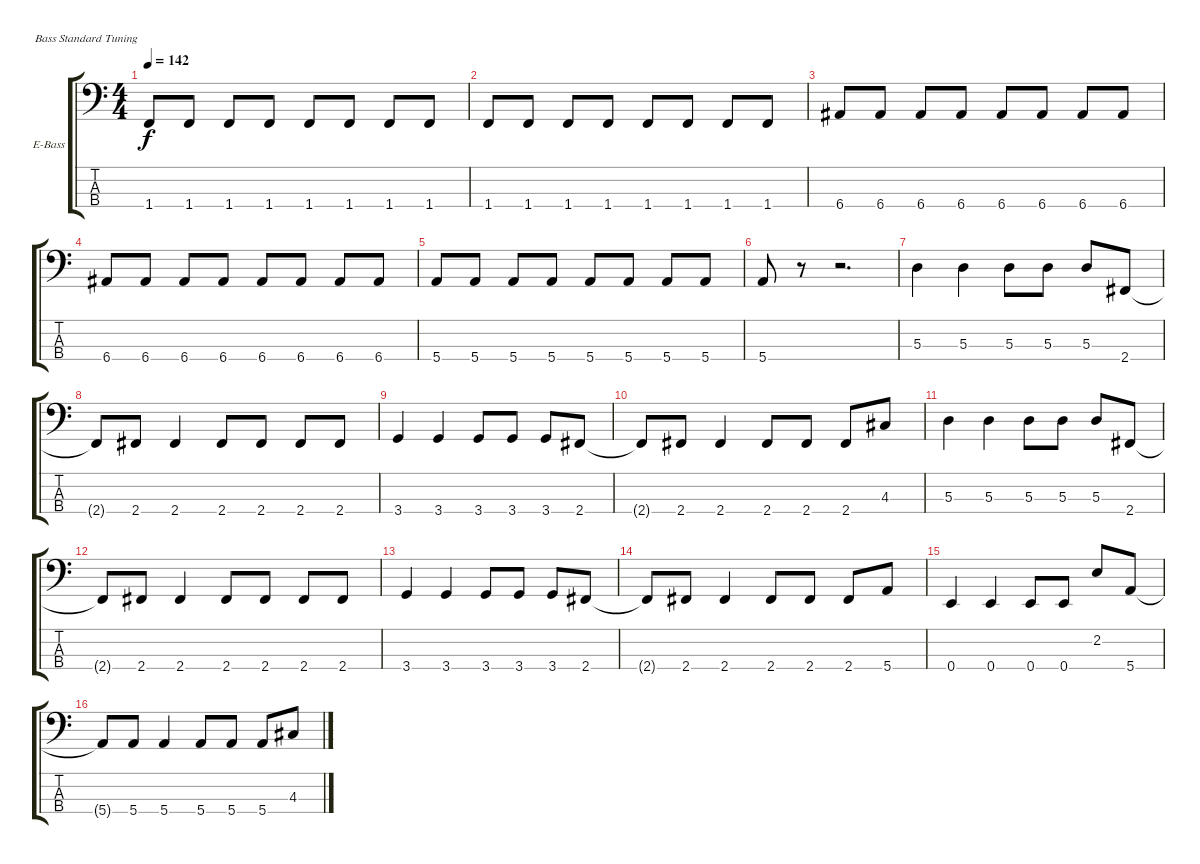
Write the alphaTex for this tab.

\bracketExtendMode groupsimilarinstruments
\firstSystemTrackNameOrientation horizontal
\otherSystemsTrackNameOrientation horizontal
\track ("Bass" "E-Bass") {instrument electricbassfinger}
\staff {score tabs}
\tuning (G2 D2 A1 E1)
\ts (4 4)
\tempo 142
\clef f4
\ks c
1.4.8{dy f} 1.4.8 1.4.8 1.4.8 1.4.8 1.4.8 1.4.8 1.4.8 |
1.4.8 1.4.8 1.4.8 1.4.8 1.4.8 1.4.8 1.4.8 1.4.8 |
6.4.8 6.4.8 6.4.8 6.4.8 6.4.8 6.4.8 6.4.8 6.4.8 |
6.4.8 6.4.8 6.4.8 6.4.8 6.4.8 6.4.8 6.4.8 6.4.8 |
5.4.8 5.4.8 5.4.8 5.4.8 5.4.8 5.4.8 5.4.8 5.4.8 |
5.4.8 r.8 r.2{d} |
5.3.4 5.3.4 5.3.8 5.3.8 5.3.8 2.4.8 |
2.4{t}.8 2.4.8 2.4.4 2.4.8 2.4.8 2.4.8 2.4.8 |
3.4.4 3.4.4 3.4.8 3.4.8 3.4.8 2.4.8 |
2.4{t}.8 2.4.8 2.4.4 2.4.8 2.4.8 2.4.8 4.3.8 |
5.3.4 5.3.4 5.3.8 5.3.8 5.3.8 2.4.8 |
2.4{t}.8 2.4.8 2.4.4 2.4.8 2.4.8 2.4.8 2.4.8 |
3.4.4 3.4.4 3.4.8 3.4.8 3.4.8 2.4.8 |
2.4{t}.8 2.4.8 2.4.4 2.4.8 2.4.8 2.4.8 5.4.8 |
0.4.4 0.4.4 0.4.8 0.4.8 2.2.8 5.4.8 |
5.4{t}.8 5.4.8 5.4.4 5.4.8 5.4.8 5.4.8 4.3.8
